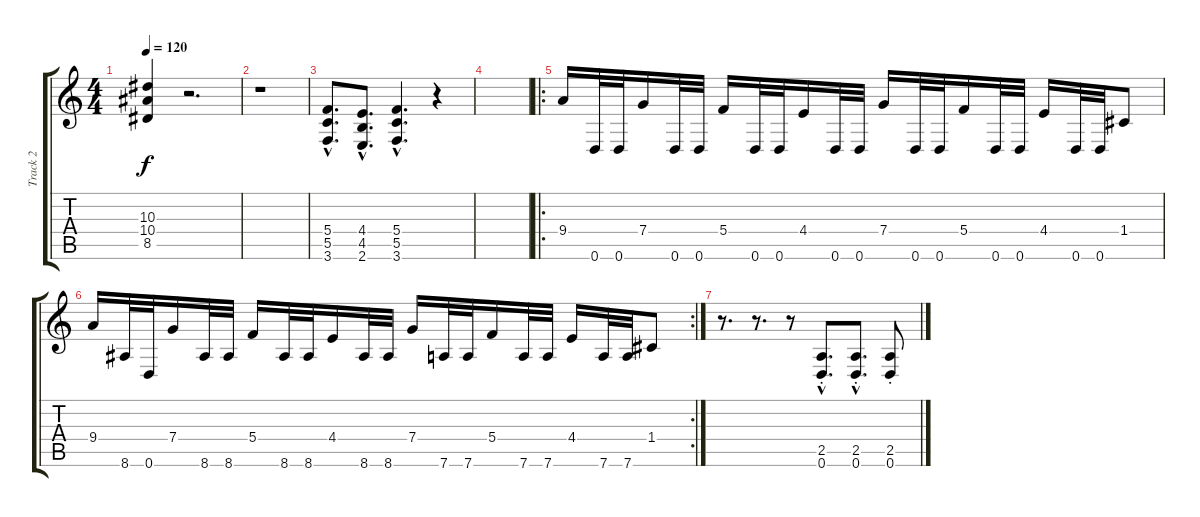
\track ("Track 2" "Track 2") {instrument distortionguitar}
\staff {score tabs}
\tuning (D4 A3 F3 C3 G2 D2) {hide}
\ts (4 4)
\tempo 120
\clef g2
\ks c
(10.3 10.4 8.5).4{dy f instrument distortionguitar} r.2{d} |
r.1 |
(5.4{hac} 5.5{hac} 3.6{hac}).8{d} (4.4{hac} 4.5{hac} 2.6{hac}).8{d} (5.4{hac} 5.5{hac} 3.6{hac}).4{d} r.4 |
|
\ro
9.4.16 0.6.32 0.6.32 7.4.16 0.6.32 0.6.32 5.4.16 0.6.32 0.6.32 4.4.16 0.6.32 0.6.32 7.4.16 0.6.32 0.6.32 5.4.16 0.6.32 0.6.32 4.4.16 0.6.32 0.6.32 1.4.8 |
\rc 2
9.4.16 8.6.32 0.6.32 7.4.16 8.6.32 8.6.32 5.4.16 8.6.32 8.6.32 4.4.16 8.6.32 8.6.32 7.4.16 7.6.32 7.6.32 5.4.16 7.6.32 7.6.32 4.4.16 7.6.32 7.6.32 1.4.8 |
r.8{d} r.8{d} r.8 (2.5{hac st} 0.6{hac st}).8{d} (2.5{hac st} 0.6{hac st}).8{d} (2.5{st} 0.6{st}).8
